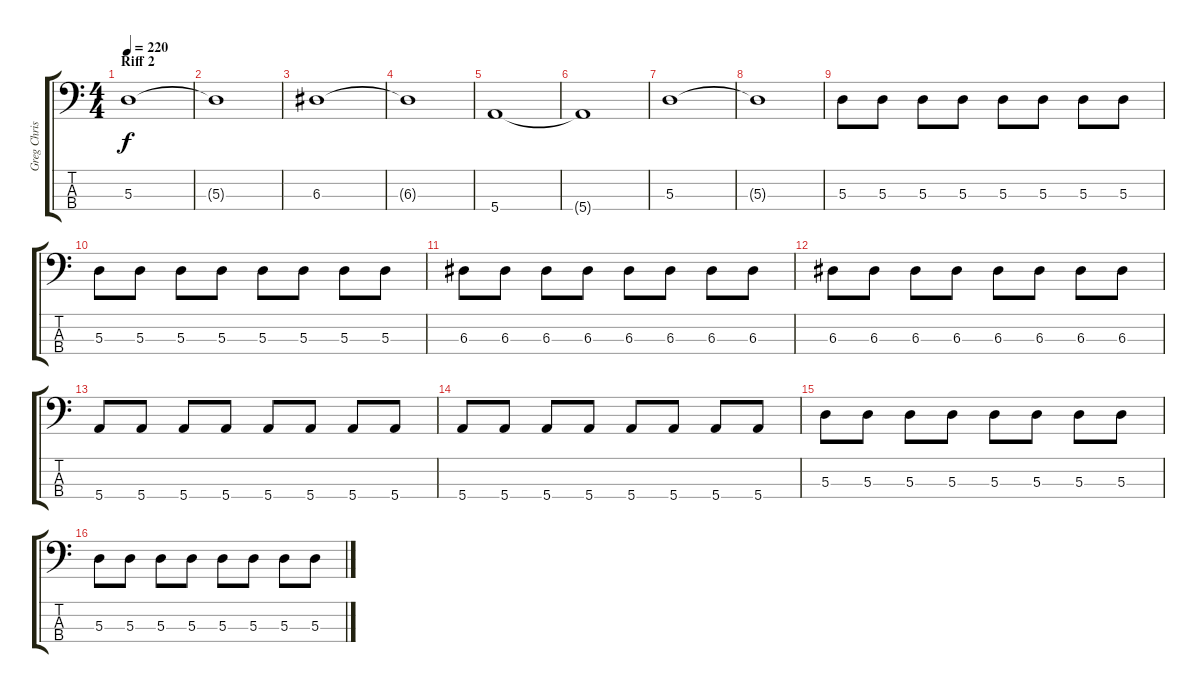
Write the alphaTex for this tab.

\track ("Greg Christian (Bass Guitar)" "Greg Chris") {instrument electricbassfinger}
\staff {score tabs}
\tuning (G2 D2 A1 E1) {hide}
\ts (4 4)
\section ("" "Riff 2")
\tempo 220
\clef f4
\ks c
5.3.1{dy f} |
5.3{t}.1 |
6.3.1 |
6.3{t}.1 |
5.4.1 |
5.4{t}.1 |
5.3.1 |
5.3{t}.1 |
5.3.8 5.3.8 5.3.8 5.3.8 5.3.8 5.3.8 5.3.8 5.3.8 |
5.3.8 5.3.8 5.3.8 5.3.8 5.3.8 5.3.8 5.3.8 5.3.8 |
6.3.8 6.3.8 6.3.8 6.3.8 6.3.8 6.3.8 6.3.8 6.3.8 |
6.3.8 6.3.8 6.3.8 6.3.8 6.3.8 6.3.8 6.3.8 6.3.8 |
5.4.8 5.4.8 5.4.8 5.4.8 5.4.8 5.4.8 5.4.8 5.4.8 |
5.4.8 5.4.8 5.4.8 5.4.8 5.4.8 5.4.8 5.4.8 5.4.8 |
5.3.8 5.3.8 5.3.8 5.3.8 5.3.8 5.3.8 5.3.8 5.3.8 |
5.3.8 5.3.8 5.3.8 5.3.8 5.3.8 5.3.8 5.3.8 5.3.8
